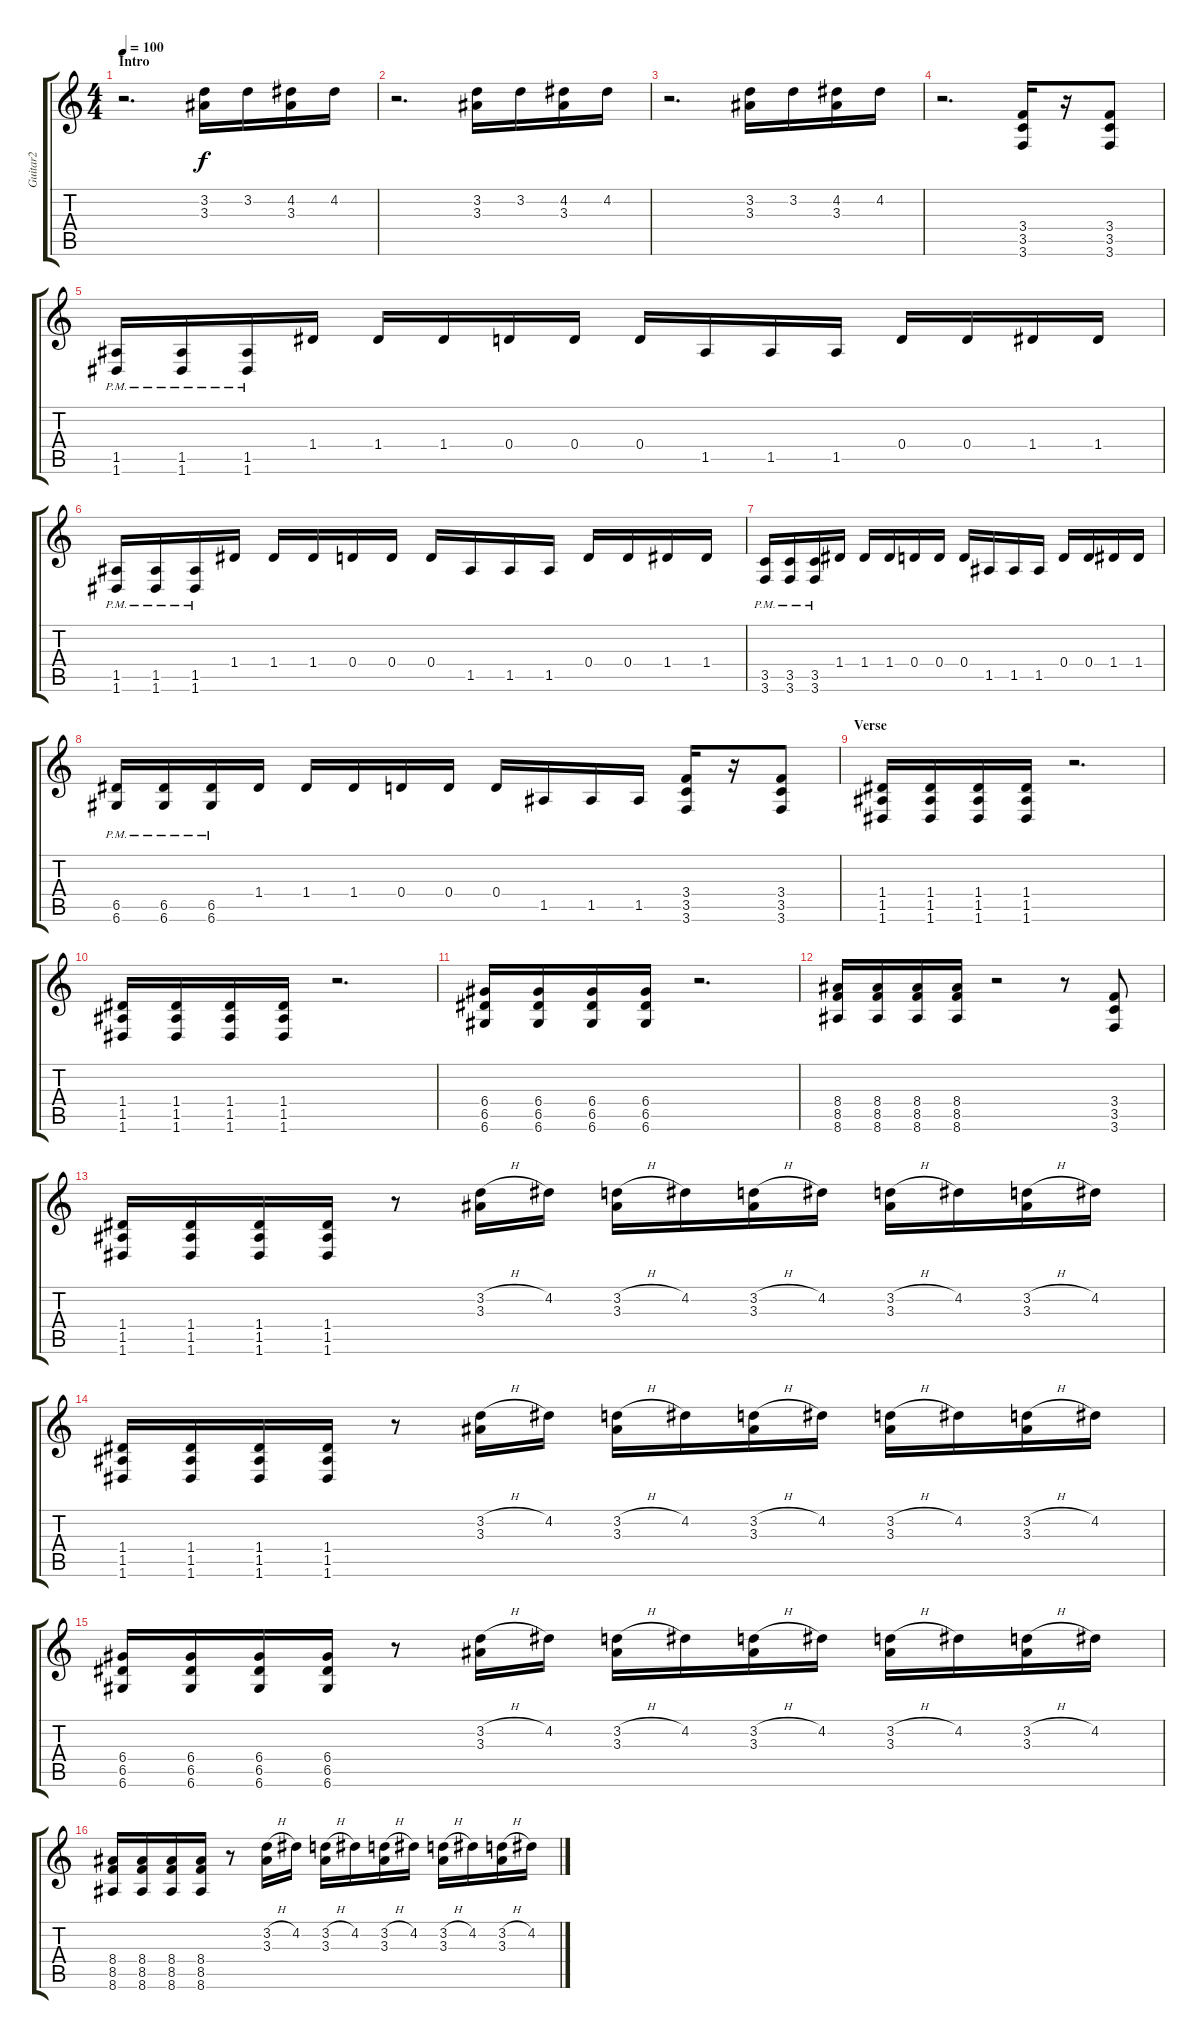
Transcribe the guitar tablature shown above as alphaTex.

\track ("Guitar2" "Guitar2") {instrument distortionguitar}
\staff {score tabs}
\tuning (E4 B3 G3 D3 A2 D2) {hide}
\ts (4 4)
\section ("" "Intro")
\tempo 100
\clef g2
\ks c
r.2{d dy f instrument distortionguitar} (3.2 3.3).16 3.2.16 (4.2 3.3).16 4.2.16 |
r.2{d} (3.2 3.3).16 3.2.16 (4.2 3.3).16 4.2.16 |
r.2{d} (3.2 3.3).16 3.2.16 (4.2 3.3).16 4.2.16 |
r.2{d} (3.4 3.5 3.6).16 r.16 (3.4 3.5 3.6).8 |
(1.5{pm} 1.6{pm}).16 (1.5{pm} 1.6{pm}).16 (1.5{pm} 1.6{pm}).16 1.4.16 1.4.16 1.4.16 0.4.16 0.4.16 0.4.16 1.5.16 1.5.16 1.5.16 0.4.16 0.4.16 1.4.16 1.4.16 |
(1.5{pm} 1.6{pm}).16 (1.5{pm} 1.6{pm}).16 (1.5{pm} 1.6{pm}).16 1.4.16 1.4.16 1.4.16 0.4.16 0.4.16 0.4.16 1.5.16 1.5.16 1.5.16 0.4.16 0.4.16 1.4.16 1.4.16 |
(3.5{pm} 3.6{pm}).16 (3.5{pm} 3.6{pm}).16 (3.5{pm} 3.6{pm}).16 1.4.16 1.4.16 1.4.16 0.4.16 0.4.16 0.4.16 1.5.16 1.5.16 1.5.16 0.4.16 0.4.16 1.4.16 1.4.16 |
(6.5{pm} 6.6{pm}).16 (6.5{pm} 6.6{pm}).16 (6.5{pm} 6.6{pm}).16 1.4.16 1.4.16 1.4.16 0.4.16 0.4.16 0.4.16 1.5.16 1.5.16 1.5.16 (3.4 3.5 3.6).16 r.16 (3.4 3.5 3.6).8 |
\section ("" "Verse")
(1.4 1.5 1.6).16 (1.4 1.5 1.6).16 (1.4 1.5 1.6).16 (1.4 1.5 1.6).16 r.2{d} |
(1.4 1.5 1.6).16 (1.4 1.5 1.6).16 (1.4 1.5 1.6).16 (1.4 1.5 1.6).16 r.2{d} |
(6.4 6.5 6.6).16 (6.4 6.5 6.6).16 (6.4 6.5 6.6).16 (6.4 6.5 6.6).16 r.2{d} |
(8.4 8.5 8.6).16 (8.4 8.5 8.6).16 (8.4 8.5 8.6).16 (8.4 8.5 8.6).16 r.2 r.8 (3.4 3.5 3.6).8 |
(1.4 1.5 1.6).16 (1.4 1.5 1.6).16 (1.4 1.5 1.6).16 (1.4 1.5 1.6).16 r.8 (3.2{h} 3.3).16 4.2.16 (3.2{h} 3.3).16 4.2.16 (3.2{h} 3.3).16 4.2.16 (3.2{h} 3.3).16 4.2.16 (3.2{h} 3.3).16 4.2.16 |
(1.4 1.5 1.6).16 (1.4 1.5 1.6).16 (1.4 1.5 1.6).16 (1.4 1.5 1.6).16 r.8 (3.2{h} 3.3).16 4.2.16 (3.2{h} 3.3).16 4.2.16 (3.2{h} 3.3).16 4.2.16 (3.2{h} 3.3).16 4.2.16 (3.2{h} 3.3).16 4.2.16 |
(6.4 6.5 6.6).16 (6.4 6.5 6.6).16 (6.4 6.5 6.6).16 (6.4 6.5 6.6).16 r.8 (3.2{h} 3.3).16 4.2.16 (3.2{h} 3.3).16 4.2.16 (3.2{h} 3.3).16 4.2.16 (3.2{h} 3.3).16 4.2.16 (3.2{h} 3.3).16 4.2.16 |
(8.4 8.5 8.6).16 (8.4 8.5 8.6).16 (8.4 8.5 8.6).16 (8.4 8.5 8.6).16 r.8 (3.2{h} 3.3).16 4.2.16 (3.2{h} 3.3).16 4.2.16 (3.2{h} 3.3).16 4.2.16 (3.2{h} 3.3).16 4.2.16 (3.2{h} 3.3).16 4.2.16
